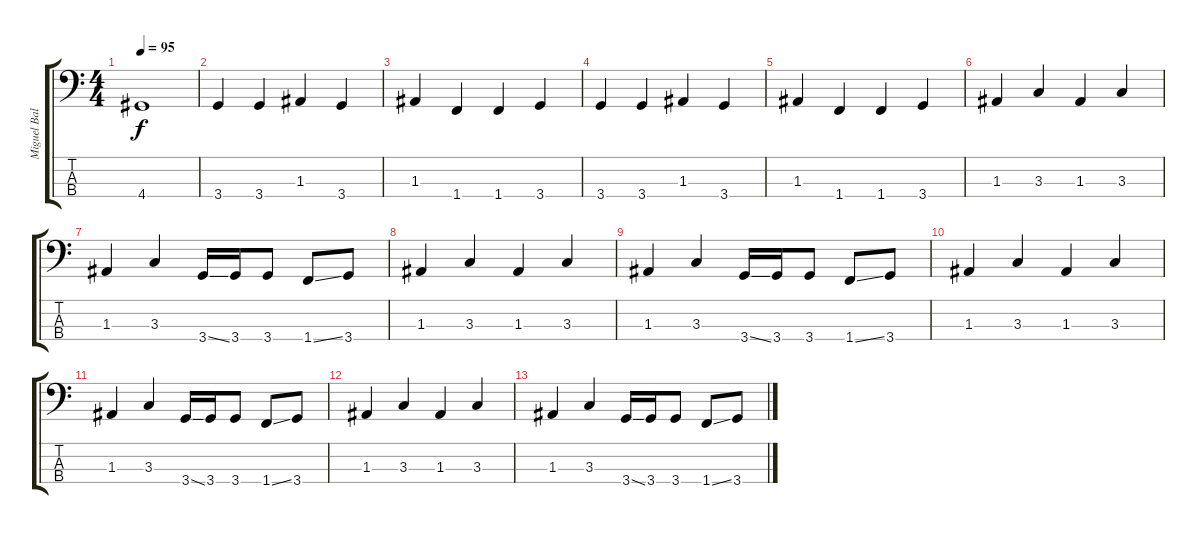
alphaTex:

\track ("Miguel Baltazar" "Miguel Bal") {instrument electricbassfinger}
\staff {score tabs}
\tuning (G2 D2 A1 E1) {hide}
\ts (4 4)
\tempo 95
\clef f4
\ks c
4.4.1{dy f} |
3.4.4 3.4.4 1.3.4 3.4.4 |
1.3.4 1.4.4 1.4.4 3.4.4 |
3.4.4 3.4.4 1.3.4 3.4.4 |
1.3.4 1.4.4 1.4.4 3.4.4 |
1.3.4 3.3.4 1.3.4 3.3.4 |
1.3.4 3.3.4 3.4{ss}.16 3.4.16 3.4.8 1.4{ss}.8 3.4.8 |
1.3.4 3.3.4 1.3.4 3.3.4 |
1.3.4 3.3.4 3.4{ss}.16 3.4.16 3.4.8 1.4{ss}.8 3.4.8 |
1.3.4 3.3.4 1.3.4 3.3.4 |
1.3.4 3.3.4 3.4{ss}.16 3.4.16 3.4.8 1.4{ss}.8 3.4.8 |
1.3.4 3.3.4 1.3.4 3.3.4 |
1.3.4 3.3.4 3.4{ss}.16 3.4.16 3.4.8 1.4{ss}.8 3.4.8
